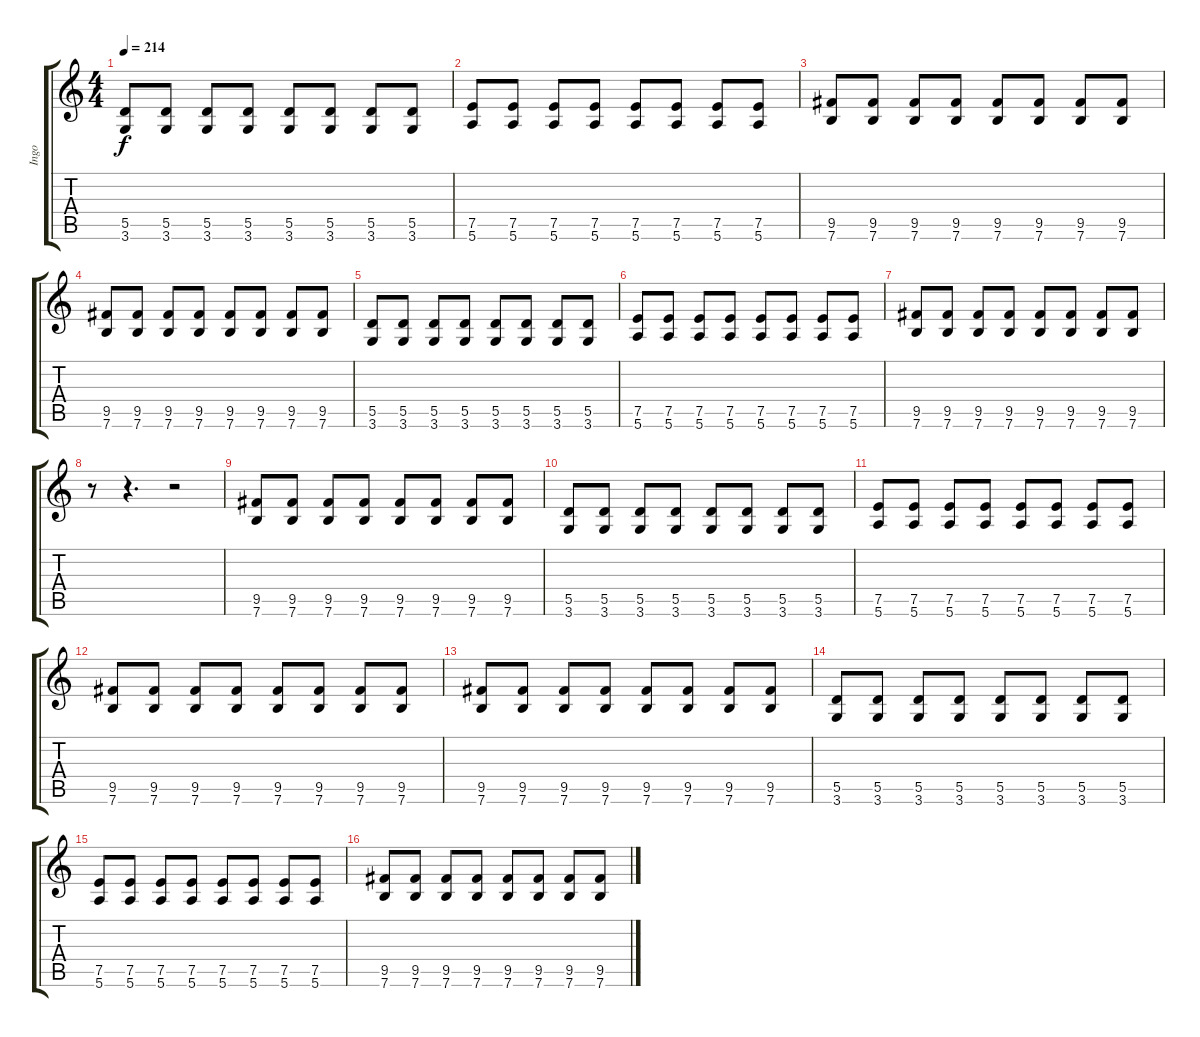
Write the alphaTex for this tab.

\track ("Ingo" "Ingo") {instrument overdrivenguitar}
\staff {score tabs}
\tuning (E4 B3 G3 D3 A2 E2) {hide}
\ts (4 4)
\tempo 214
\clef g2
\ks c
(5.5 3.6).8{dy f} (5.5 3.6).8 (5.5 3.6).8 (5.5 3.6).8 (5.5 3.6).8 (5.5 3.6).8 (5.5 3.6).8 (5.5 3.6).8 |
(7.5 5.6).8 (7.5 5.6).8 (7.5 5.6).8 (7.5 5.6).8 (7.5 5.6).8 (7.5 5.6).8 (7.5 5.6).8 (7.5 5.6).8 |
(9.5 7.6).8 (9.5 7.6).8 (9.5 7.6).8 (9.5 7.6).8 (9.5 7.6).8 (9.5 7.6).8 (9.5 7.6).8 (9.5 7.6).8 |
(9.5 7.6).8 (9.5 7.6).8 (9.5 7.6).8 (9.5 7.6).8 (9.5 7.6).8 (9.5 7.6).8 (9.5 7.6).8 (9.5 7.6).8 |
(5.5 3.6).8 (5.5 3.6).8 (5.5 3.6).8 (5.5 3.6).8 (5.5 3.6).8 (5.5 3.6).8 (5.5 3.6).8 (5.5 3.6).8 |
(7.5 5.6).8 (7.5 5.6).8 (7.5 5.6).8 (7.5 5.6).8 (7.5 5.6).8 (7.5 5.6).8 (7.5 5.6).8 (7.5 5.6).8 |
(9.5 7.6).8 (9.5 7.6).8 (9.5 7.6).8 (9.5 7.6).8 (9.5 7.6).8 (9.5 7.6).8 (9.5 7.6).8 (9.5 7.6).8 |
r.8 r.4{d} r.2 |
(9.5 7.6).8 (9.5 7.6).8 (9.5 7.6).8 (9.5 7.6).8 (9.5 7.6).8 (9.5 7.6).8 (9.5 7.6).8 (9.5 7.6).8 |
(5.5 3.6).8 (5.5 3.6).8 (5.5 3.6).8 (5.5 3.6).8 (5.5 3.6).8 (5.5 3.6).8 (5.5 3.6).8 (5.5 3.6).8 |
(7.5 5.6).8 (7.5 5.6).8 (7.5 5.6).8 (7.5 5.6).8 (7.5 5.6).8 (7.5 5.6).8 (7.5 5.6).8 (7.5 5.6).8 |
(9.5 7.6).8 (9.5 7.6).8 (9.5 7.6).8 (9.5 7.6).8 (9.5 7.6).8 (9.5 7.6).8 (9.5 7.6).8 (9.5 7.6).8 |
(9.5 7.6).8 (9.5 7.6).8 (9.5 7.6).8 (9.5 7.6).8 (9.5 7.6).8 (9.5 7.6).8 (9.5 7.6).8 (9.5 7.6).8 |
(5.5 3.6).8 (5.5 3.6).8 (5.5 3.6).8 (5.5 3.6).8 (5.5 3.6).8 (5.5 3.6).8 (5.5 3.6).8 (5.5 3.6).8 |
(7.5 5.6).8 (7.5 5.6).8 (7.5 5.6).8 (7.5 5.6).8 (7.5 5.6).8 (7.5 5.6).8 (7.5 5.6).8 (7.5 5.6).8 |
(9.5 7.6).8 (9.5 7.6).8 (9.5 7.6).8 (9.5 7.6).8 (9.5 7.6).8 (9.5 7.6).8 (9.5 7.6).8 (9.5 7.6).8
